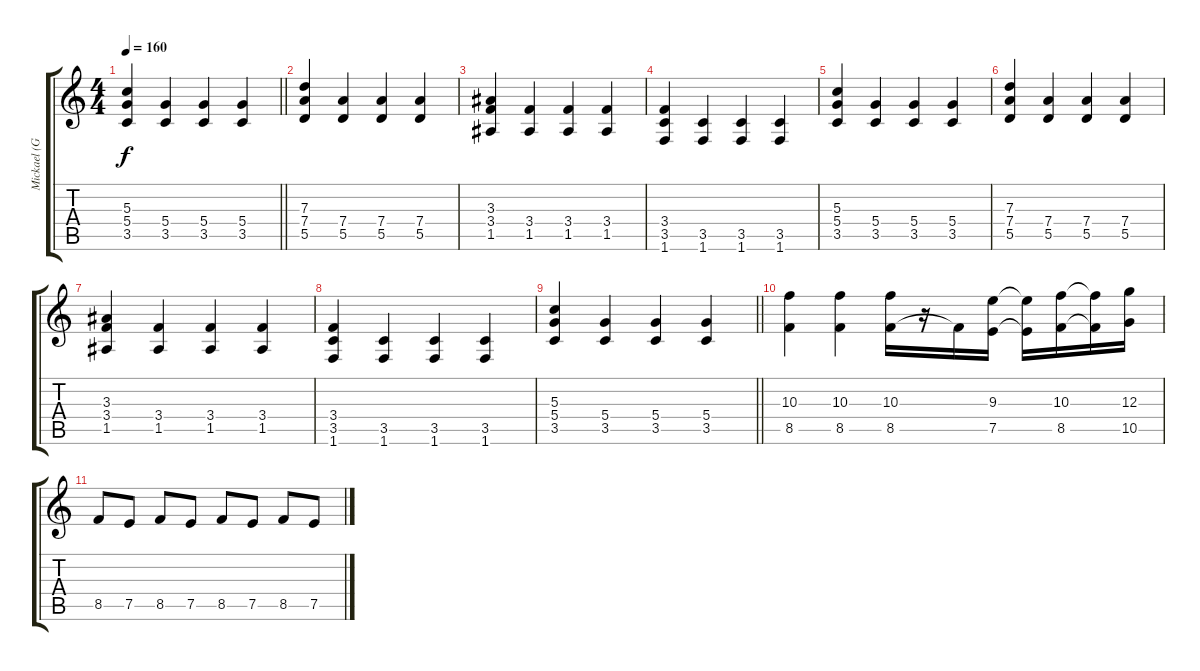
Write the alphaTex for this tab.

\track ("Mickael (Guitare_01)" "Mickael (G") {instrument overdrivenguitar}
\staff {score tabs}
\tuning (E4 B3 G3 D3 A2 E2) {hide}
\ts (4 4)
\tempo 160
\clef g2
\barLineRight lightlight
\ks c
(5.3 5.4 3.5).4{dy f} (5.4 3.5).4 (5.4 3.5).4 (5.4 3.5).4 |
(7.3 7.4 5.5).4 (7.4 5.5).4 (7.4 5.5).4 (7.4 5.5).4 |
(3.3 3.4 1.5).4 (3.4 1.5).4 (3.4 1.5).4 (3.4 1.5).4 |
(3.4 3.5 1.6).4 (3.5 1.6).4 (3.5 1.6).4 (3.5 1.6).4 |
(5.3 5.4 3.5).4 (5.4 3.5).4 (5.4 3.5).4 (5.4 3.5).4 |
(7.3 7.4 5.5).4 (7.4 5.5).4 (7.4 5.5).4 (7.4 5.5).4 |
(3.3 3.4 1.5).4 (3.4 1.5).4 (3.4 1.5).4 (3.4 1.5).4 |
(3.4 3.5 1.6).4 (3.5 1.6).4 (3.5 1.6).4 (3.5 1.6).4 |
\barLineRight lightlight
(5.3 5.4 3.5).4 (5.4 3.5).4 (5.4 3.5).4 (5.4 3.5).4 |
(10.3 8.5).4 (10.3 8.5).4 (10.3 8.5).16 r.16 8.5{t}.16 (9.3 7.5).16 (9.3{t} 7.5{t}).16 (10.3 8.5).16 (10.3{t} 8.5{t}).16 (12.3 10.5).16 |
8.5.8 7.5.8 8.5.8 7.5.8 8.5.8 7.5.8 8.5.8 7.5.8
